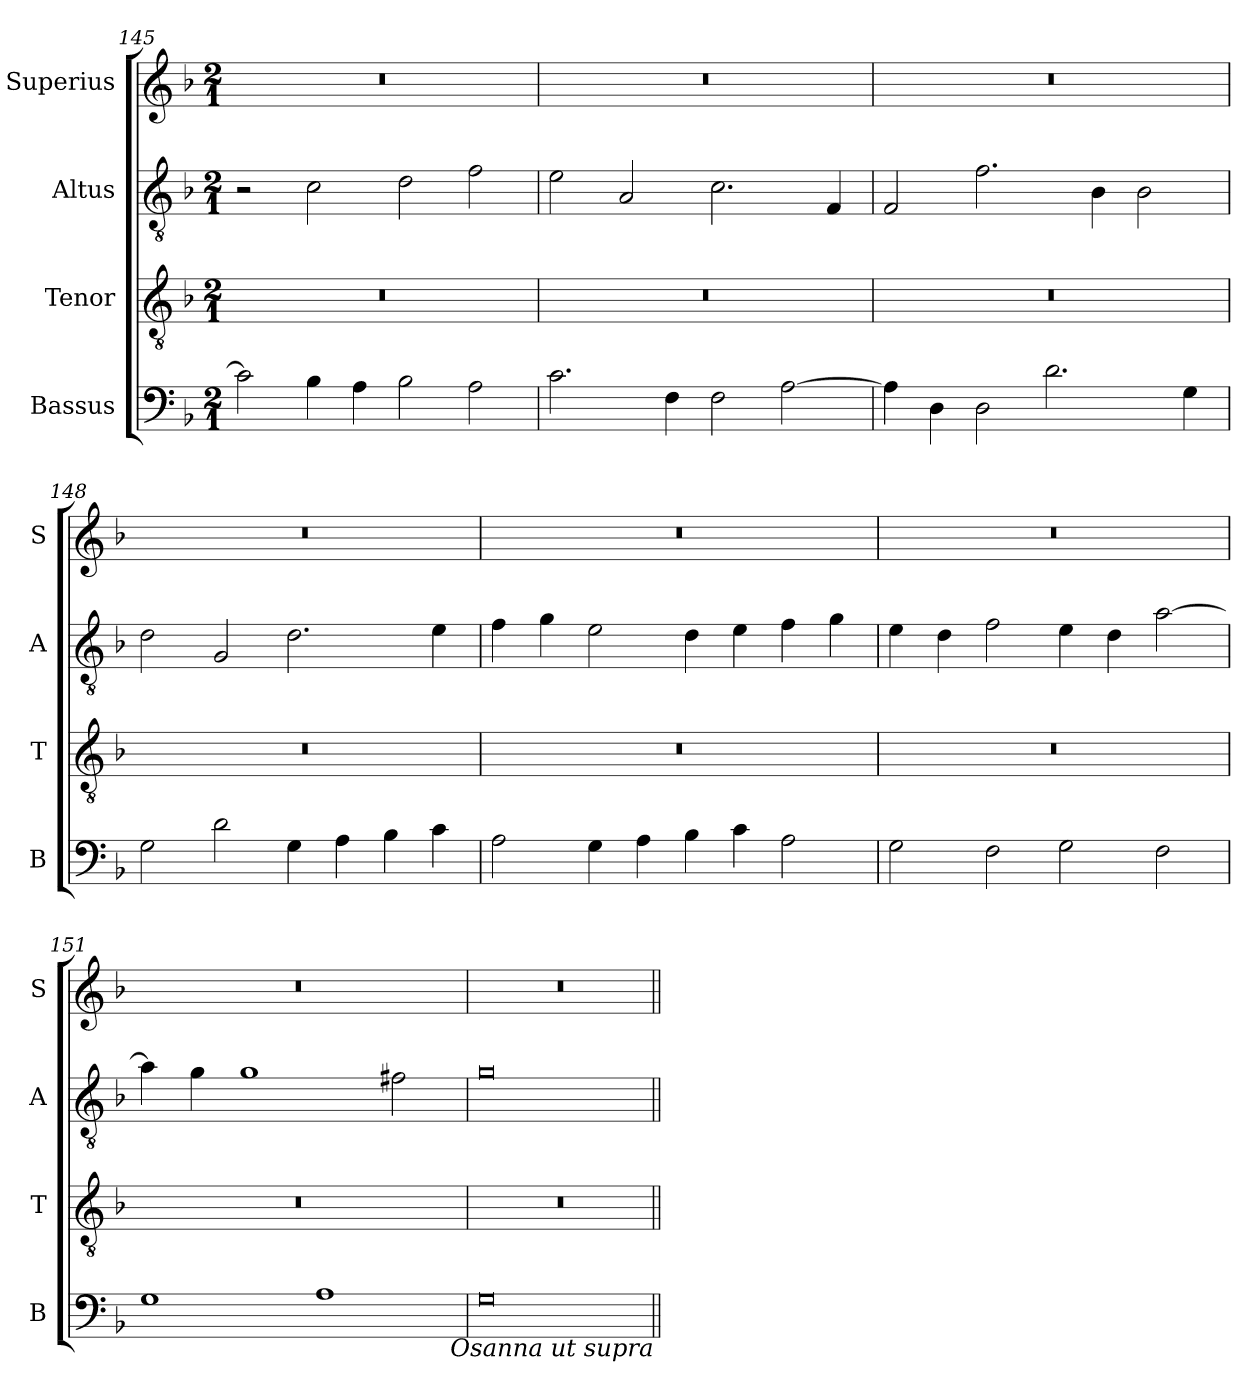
**kern	**kern	**kern	**kern
*part4	*part3	*part2	*part1
*staff4	*staff3	*staff2	*staff1
*I"Bassus	*I"Tenor	*I"Altus	*I"Superius
*I'B	*I'T	*I'A	*I'S
*clefF4	*clefGv2	*clefGv2	*clefG2
*k[b-]	*k[b-]	*k[b-]	*k[b-]
*M2/1	*M2/1	*M2/1	*M2/1
=145	=145	=145	=145
2c\]	0r	2r	0r
4B-\	.	2c\	.
4A\	.	.	.
2B-\	.	2d\	.
2A\	.	2f\	.
=146	=146	=146	=146
2.c\	0r	2e\	0r
.	.	2A/	.
4F\	.	.	.
2F\	.	2.c\	.
[2A\	.	.	.
.	.	4F/	.
=147	=147	=147	=147
4A\]	0r	2F/	0r
4D\	.	.	.
2D\	.	2.f\	.
2.d\	.	.	.
.	.	4B-\	.
.	.	2B-\	.
4G\	.	.	.
=148	=148	=148	=148
2G\	0r	2d\	0r
2d\	.	2G/	.
4G\	.	2.d\	.
4A\	.	.	.
4B-\	.	.	.
4c\	.	4e\	.
=149	=149	=149	=149
2A\	0r	4f\	0r
.	.	4g\	.
4G\	.	2e\	.
4A\	.	.	.
4B-\	.	4d\	.
4c\	.	4e\	.
2A\	.	4f\	.
.	.	4g\	.
=150	=150	=150	=150
2G\	0r	4e\	0r
.	.	4d\	.
2F\	.	2f\	.
2G\	.	4e\	.
.	.	4d\	.
2F\	.	[2a\	.
=151	=151	=151	=151
1G	0r	4a\]	0r
.	.	4g\	.
.	.	1g	.
1A	.	.	.
.	.	2f#X\	.
=152	=152	=152	=152
0G	0r	0g	0r
!LO:TX:b:i:rj:t=Osanna ut supra	!	!	!
=||	=||	=||	=||
*-	*-	*-	*-
